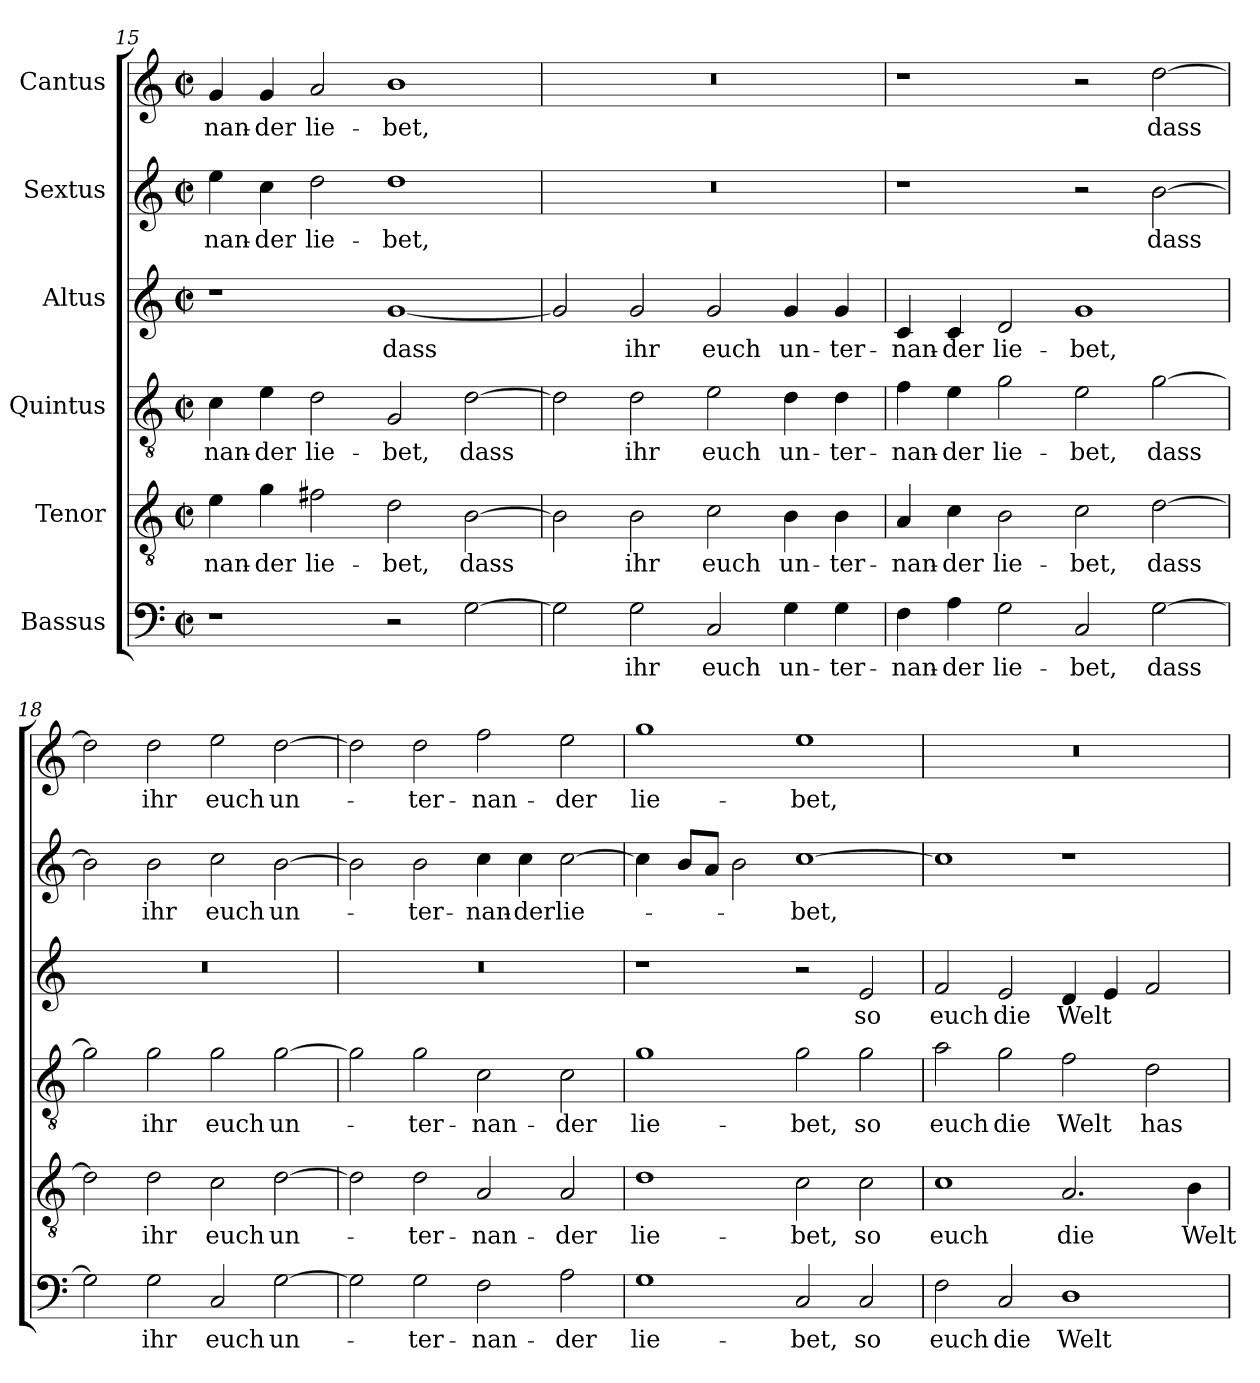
**kern	**text	**kern	**text	**kern	**text	**kern	**text	**kern	**text	**kern	**text
*part6	*part6	*part5	*part5	*part4	*part4	*part3	*part3	*part2	*part2	*part1	*part1
*staff6	*staff6	*staff5	*staff5	*staff4	*staff4	*staff3	*staff3	*staff2	*staff2	*staff1	*staff1
*I"Bassus	*	*I"Tenor	*	*I"Quintus	*	*I"Altus	*	*I"Sextus	*	*I"Cantus	*
*clefF4	*	*clefGv2	*	*clefGv2	*	*clefG2	*	*clefG2	*	*clefG2	*
*k[]	*	*k[]	*	*k[]	*	*k[]	*	*k[]	*	*k[]	*
*M4/2	*	*M4/2	*	*M4/2	*	*M4/2	*	*M4/2	*	*M4/2	*
*met(c|)	*	*met(c|)	*	*met(c|)	*	*met(c|)	*	*met(c|)	*	*met(c|)	*
=15	=15	=15	=15	=15	=15	=15	=15	=15	=15	=15	=15
!	!	!	!LO:LY:b	!	!LO:LY:b	!	!	!	!LO:LY:b	!	!LO:LY:b
1r	.	4e\	-nan-	4c\	-nan-	1r	.	4ee\	-nan-	4g/	-nan-
!	!	!	!LO:LY:b	!	!LO:LY:b	!	!	!	!LO:LY:b	!	!LO:LY:b
.	.	4g\	-der	4e\	-der	.	.	4cc\	-der	4g/	-der
!	!	!	!LO:LY:b	!	!LO:LY:b	!	!	!	!LO:LY:b	!	!LO:LY:b
.	.	2f#X\	lie-	2d\	lie-	.	.	2dd\	lie-	2a/	lie-
!	!	!	!LO:LY:b	!	!LO:LY:b	!	!LO:LY:b	!	!LO:LY:b	!	!LO:LY:b
2r	.	2d\	-bet,	2G/	-bet,	[1g	dass	1dd	-bet,	1b	-bet,
!	!	!	!LO:LY:b	!	!LO:LY:b	!	!	!	!	!	!
[2G\	.	[2B\	dass	[2d\	dass	.	.	.	.	.	.
=16	=16	=16	=16	=16	=16	=16	=16	=16	=16	=16	=16
2G\]	.	2B\]	.	2d\]	.	2g/]	.	0r	.	0r	.
!	!LO:LY:b	!	!LO:LY:b	!	!LO:LY:b	!	!LO:LY:b	!	!	!	!
2G\	ihr	2B\	ihr	2d\	ihr	2g/	ihr	.	.	.	.
!	!LO:LY:b	!	!LO:LY:b	!	!LO:LY:b	!	!LO:LY:b	!	!	!	!
2C/	euch	2c\	euch	2e\	euch	2g/	euch	.	.	.	.
!	!LO:LY:b	!	!LO:LY:b	!	!LO:LY:b	!	!LO:LY:b	!	!	!	!
4G\	un-	4B\	un-	4d\	un-	4g/	un-	.	.	.	.
!	!LO:LY:b	!	!LO:LY:b	!	!LO:LY:b	!	!LO:LY:b	!	!	!	!
4G\	-ter-	4B\	-ter-	4d\	-ter-	4g/	-ter-	.	.	.	.
=17	=17	=17	=17	=17	=17	=17	=17	=17	=17	=17	=17
!	!LO:LY:b	!	!LO:LY:b	!	!LO:LY:b	!	!LO:LY:b	!	!	!	!
4F\	-nan-	4A/	-nan-	4f\	-nan-	4c/	-nan-	1r	.	1r	.
!	!LO:LY:b	!	!LO:LY:b	!	!LO:LY:b	!	!LO:LY:b	!	!	!	!
4A\	-der	4c\	-der	4e\	-der	4c/	-der	.	.	.	.
!	!LO:LY:b	!	!LO:LY:b	!	!LO:LY:b	!	!LO:LY:b	!	!	!	!
2G\	lie-	2B\	lie-	2g\	lie-	2d/	lie-	.	.	.	.
!	!LO:LY:b	!	!LO:LY:b	!	!LO:LY:b	!	!LO:LY:b	!	!	!	!
2C/	-bet,	2c\	-bet,	2e\	-bet,	1g	-bet,	2r	.	2r	.
!	!LO:LY:b	!	!LO:LY:b	!	!LO:LY:b	!	!	!	!LO:LY:b	!	!LO:LY:b
[2G\	dass	[2d\	dass	[2g\	dass	.	.	[2b\	dass	[2dd\	dass
!!LO:PB:g=z
=18	=18	=18	=18	=18	=18	=18	=18	=18	=18	=18	=18
2G\]	.	2d\]	.	2g\]	.	0r	.	2b\]	.	2dd\]	.
!	!LO:LY:b	!	!LO:LY:b	!	!LO:LY:b	!	!	!	!LO:LY:b	!	!LO:LY:b
2G\	ihr	2d\	ihr	2g\	ihr	.	.	2b\	ihr	2dd\	ihr
!	!LO:LY:b	!	!LO:LY:b	!	!LO:LY:b	!	!	!	!LO:LY:b	!	!LO:LY:b
2C/	euch	2c\	euch	2g\	euch	.	.	2cc\	euch	2ee\	euch
!	!LO:LY:b	!	!LO:LY:b	!	!LO:LY:b	!	!	!	!LO:LY:b	!	!LO:LY:b
[2G\	un-	[2d\	un-	[2g\	un-	.	.	[2b\	un-	[2dd\	un-
=19	=19	=19	=19	=19	=19	=19	=19	=19	=19	=19	=19
2G\]	.	2d\]	.	2g\]	.	0r	.	2b\]	.	2dd\]	.
!	!LO:LY:b	!	!LO:LY:b	!	!LO:LY:b	!	!	!	!LO:LY:b	!	!LO:LY:b
2G\	-ter-	2d\	-ter-	2g\	-ter-	.	.	2b\	-ter-	2dd\	-ter-
!	!LO:LY:b	!	!LO:LY:b	!	!LO:LY:b	!	!	!	!LO:LY:b	!	!LO:LY:b
2F\	-nan-	2A/	-nan-	2c\	-nan-	.	.	4cc\	-nan-	2ff\	-nan-
!	!	!	!	!	!	!	!	!	!LO:LY:b	!	!
.	.	.	.	.	.	.	.	4cc\	-der	.	.
!	!LO:LY:b	!	!LO:LY:b	!	!LO:LY:b	!	!	!	!LO:LY:b	!	!LO:LY:b
2A\	-der	2A/	-der	2c\	-der	.	.	[2cc\	lie-	2ee\	-der
=20	=20	=20	=20	=20	=20	=20	=20	=20	=20	=20	=20
!	!LO:LY:b	!	!LO:LY:b	!	!LO:LY:b	!	!	!	!	!	!LO:LY:b
1G	lie-	1d	lie-	1g	lie-	1r	.	4cc\]	.	1gg	lie-
.	.	.	.	.	.	.	.	8b/L	.	.	.
.	.	.	.	.	.	.	.	8a/J	.	.	.
.	.	.	.	.	.	.	.	2b\	.	.	.
!	!LO:LY:b	!	!LO:LY:b	!	!LO:LY:b	!	!	!	!LO:LY:b	!	!LO:LY:b
2C/	-bet,	2c\	-bet,	2g\	-bet,	2r	.	[1cc	-bet,	1ee	-bet,
!	!LO:LY:b	!	!LO:LY:b	!	!LO:LY:b	!	!LO:LY:b	!	!	!	!
2C/	so	2c\	so	2g\	so	2e/	so	.	.	.	.
=21	=21	=21	=21	=21	=21	=21	=21	=21	=21	=21	=21
!	!LO:LY:b	!	!LO:LY:b	!	!LO:LY:b	!	!LO:LY:b	!	!	!	!
2F\	euch	1c	euch	2a\	euch	2f/	euch	1cc]	.	0r	.
!	!LO:LY:b	!	!	!	!LO:LY:b	!	!LO:LY:b	!	!	!	!
2C/	die	.	.	2g\	die	2e/	die	.	.	.	.
!	!LO:LY:b	!	!LO:LY:b	!	!LO:LY:b	!	!LO:LY:b	!	!	!	!
1D	Welt	2.A/	die	2f\	Welt	4d/	Welt	1r	.	.	.
.	.	.	.	.	.	4e/	.	.	.	.	.
!	!	!	!	!	!LO:LY:b	!	!	!	!	!	!
.	.	.	.	2d\	has-	2f/	.	.	.	.	.
!	!	!	!LO:LY:b	!	!	!	!	!	!	!	!
.	.	4B\	Welt	.	.	.	.	.	.	.	.
=	=	=	=	=	=	=	=	=	=	=	=
*-	*-	*-	*-	*-	*-	*-	*-	*-	*-	*-	*-
